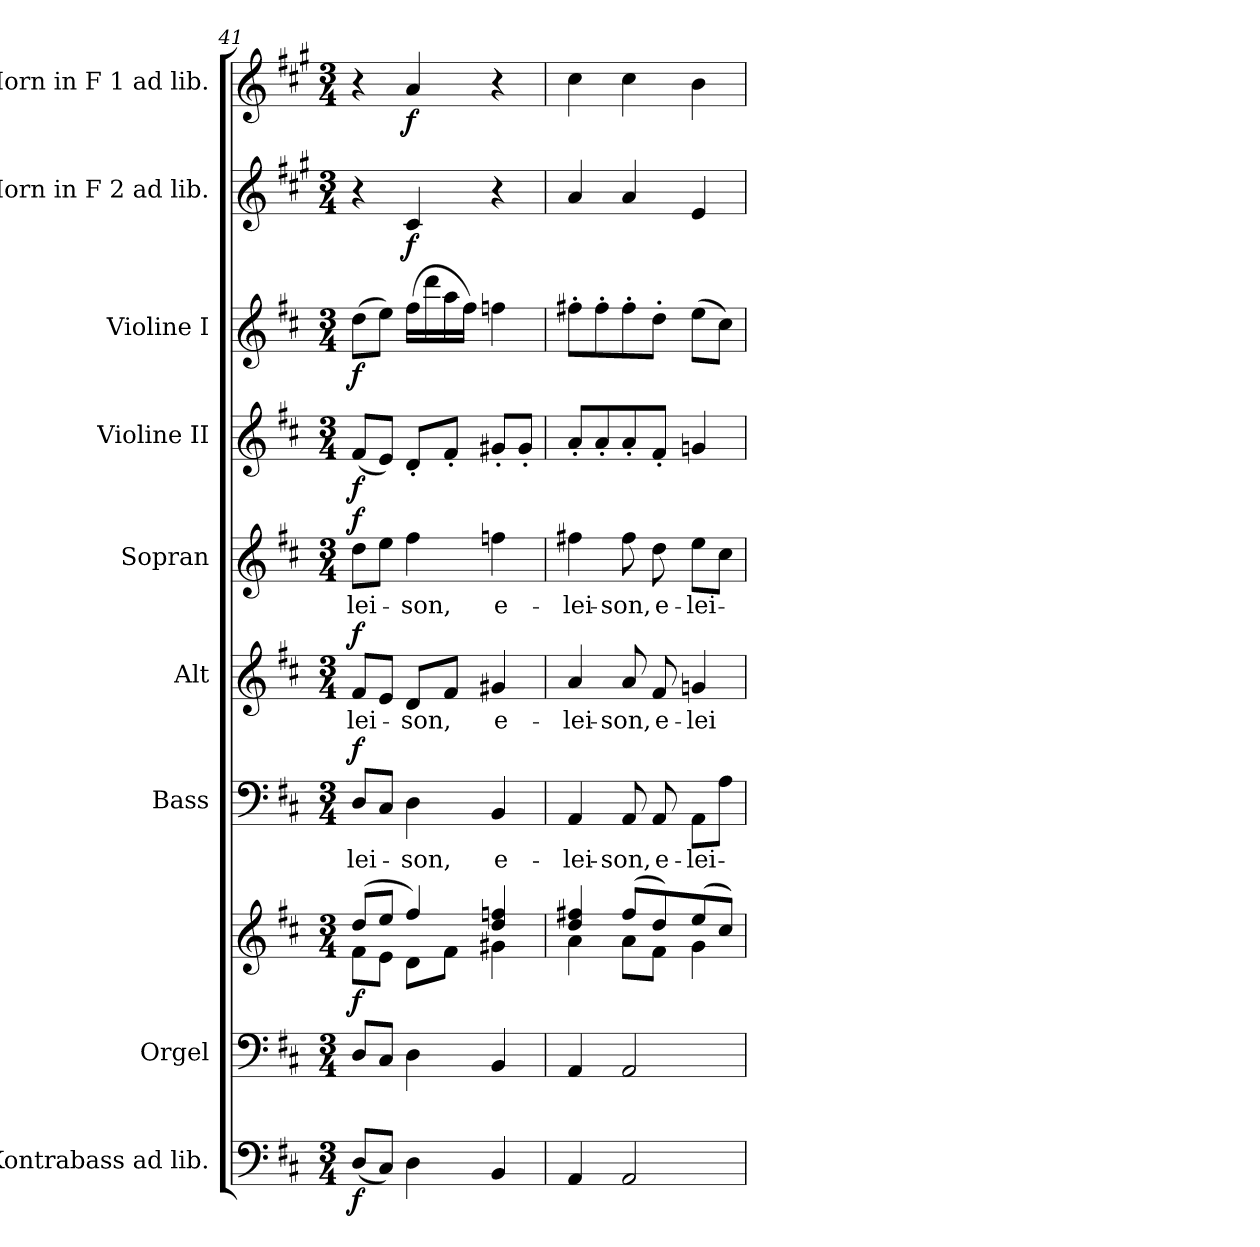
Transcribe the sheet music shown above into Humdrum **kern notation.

**kern	**dynam	**kern	**kern	**dynam	**kern	**text	**dynam	**kern	**text	**dynam	**kern	**text	**dynam	**kern	**dynam	**kern	**dynam	**kern	**dynam	**kern	**dynam
*part9	*part9	*part8	*part8	*part8	*part7	*part7	*part7	*part6	*part6	*part6	*part5	*part5	*part5	*part4	*part4	*part3	*part3	*part2	*part2	*part1	*part1
*staff10	*staff10	*staff9	*staff8	*staff8/9	*staff7	*staff7	*staff7	*staff6	*staff6	*staff6	*staff5	*staff5	*staff5	*staff4	*staff4	*staff3	*staff3	*staff2	*staff2	*staff1	*staff1
*I"Kontrabass ad lib.	*	*I"Orgel	*	*	*I"Bass	*	*	*I"Alt	*	*	*I"Sopran	*	*	*I"Violine II	*	*I"Violine I	*	*I"Horn in F 2 ad lib.	*	*I"Horn in F 1 ad lib.	*
*I'Kb.	*	*I'Org.	*	*	*I'B.	*	*	*I'A.	*	*	*I'S.	*	*	*I'Vl. II	*	*I'Vl. I	*	*	*	*	*
*clefF4	*	*clefF4	*clefG2	*	*clefF4	*	*	*clefG2	*	*	*clefG2	*	*	*clefG2	*	*clefG2	*	*clefG2	*	*clefG2	*
*ITrd7c12	*	*	*	*	*	*	*	*	*	*	*	*	*	*	*	*	*	*ITrd4c7	*	*ITrd4c7	*
*k[f#c#]	*	*k[f#c#]	*k[f#c#]	*	*k[f#c#]	*	*	*k[f#c#]	*	*	*k[f#c#]	*	*	*k[f#c#]	*	*k[f#c#]	*	*k[f#c#]	*	*k[f#c#]	*
*D:	*	*D:	*D:	*	*D:	*	*	*D:	*	*	*D:	*	*	*D:	*	*D:	*	*D:	*	*D:	*
*M3/4	*	*M3/4	*M3/4	*	*M3/4	*	*	*M3/4	*	*	*M3/4	*	*	*M3/4	*	*M3/4	*	*M3/4	*	*M3/4	*
=41	=41	=41	=41	=41	=41	=41	=41	=41	=41	=41	=41	=41	=41	=41	=41	=41	=41	=41	=41	=41	=41
*	*	*	*^	*	*	*	*	*	*	*	*	*	*	*	*	*	*	*	*	*	*
!	!LO:DY:b	!	!	!	!LO:DY:b	!	!LO:LY:b	!LO:DY:a	!	!LO:LY:b	!LO:DY:a	!	!LO:LY:b	!LO:DY:a	!	!LO:DY:b	!	!LO:DY:b	!	!	!	!
(<8DD/L	f	8D/L	(>8dd/L	8f#\L	f	8D/L	-lei-	f	8f#/L	-lei-	f	8dd\L	-lei-	f	(<8f#/L	f	(>8dd\L	f	4r	.	4r	.
8CC#/J)	.	8C#/J	8ee/J	8e\J	.	8C#/J	.	.	8e/J	.	.	8ee\J	.	.	8e/J)	.	8ee\J)	.	.	.	.	.
!	!	!	!	!	!	!	!LO:LY:b	!	!	!LO:LY:b	!	!	!LO:LY:b	!	!	!	!	!	!	!LO:DY:b	!	!LO:DY:b
4DD\	.	4D\	4ff#/)	8d\L	.	4D\	-son,	.	8d/L	-son,	.	4ff#\	-son,	.	8d'</L	.	(>16ff#\LL	.	4F#/	f	4d/	f
.	.	.	.	.	.	.	.	.	.	.	.	.	.	.	.	.	16ddd\	.	.	.	.	.
.	.	.	.	8f#\J	.	.	.	.	8f#/J	.	.	.	.	.	8f#'</J	.	16aa\	.	.	.	.	.
.	.	.	.	.	.	.	.	.	.	.	.	.	.	.	.	.	16ff#\JJ)	.	.	.	.	.
!	!	!	!	!	!	!	!LO:LY:b	!	!	!LO:LY:b	!	!	!LO:LY:b	!	!	!	!	!	!	!	!	!
4BBB/	.	4BB/	4dd/ 4ffn/	4g#X\	.	4BB/	e-	.	4g#X/	e-	.	4ffn\	e-	.	8g#X'</L	.	4ffn\	.	4r	.	4r	.
.	.	.	.	.	.	.	.	.	.	.	.	.	.	.	8g#'</J	.	.	.	.	.	.	.
!!LO:PB:g=z
=42	=42	=42	=42	=42	=42	=42	=42	=42	=42	=42	=42	=42	=42	=42	=42	=42	=42	=42	=42	=42	=42	=42
!	!	!	!	!	!	!	!LO:LY:b	!	!	!LO:LY:b	!	!	!LO:LY:b	!	!	!	!	!	!	!	!	!
4AAA/	.	4AA/	4dd/ 4ff#X/	4a\	.	4AA/	-lei-	.	4a/	-lei-	.	4ff#X\	-lei-	.	8a'</L	.	8ff#X'>\L	.	4d/	.	4f#\	.
.	.	.	.	.	.	.	.	.	.	.	.	.	.	.	8a'</	.	8ff#'>\	.	.	.	.	.
!	!	!	!	!	!	!	!LO:LY:b	!	!	!LO:LY:b	!	!	!LO:LY:b	!	!	!	!	!	!	!	!	!
2AAA/	.	2AA/	(>8ff#/L	8a\L	.	8AA/	-son,	.	8a/	-son,	.	8ff#\	-son,	.	8a'</	.	8ff#'>\	.	4d/	.	4f#\	.
!	!	!	!	!	!	!	!LO:LY:b	!	!	!LO:LY:b	!	!	!LO:LY:b	!	!	!	!	!	!	!	!	!
.	.	.	8dd/)	8f#\J	.	8AA/	e-	.	8f#/	e-	.	8dd\	e-	.	8f#'</J	.	8dd'>\J	.	.	.	.	.
!	!	!	!	!	!	!	!LO:LY:b	!	!	!LO:LY:b	!	!	!LO:LY:b	!	!	!	!	!	!	!	!	!
.	.	.	(>8ee/	4g\	.	8AA\L	-lei-	.	4gn/	-lei-	.	8ee\L	-lei-	.	4gn/	.	(>8ee\L	.	4A/	.	4e\	.
.	.	.	8cc#/J)	.	.	8A\J	.	.	.	.	.	8cc#\J	.	.	.	.	8cc#\J)	.	.	.	.	.
*	*	*	*v	*v	*	*	*	*	*	*	*	*	*	*	*	*	*	*	*	*	*	*
=	=	=	=	=	=	=	=	=	=	=	=	=	=	=	=	=	=	=	=	=	=
*-	*-	*-	*-	*-	*-	*-	*-	*-	*-	*-	*-	*-	*-	*-	*-	*-	*-	*-	*-	*-	*-
